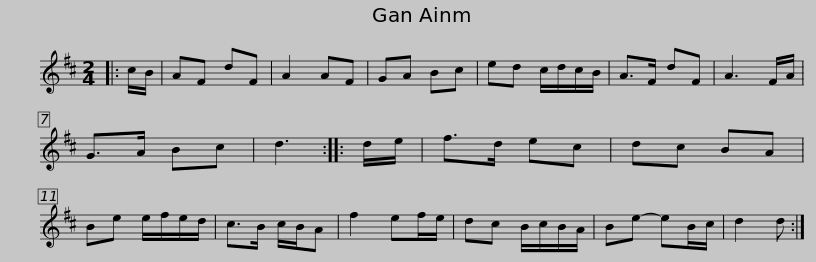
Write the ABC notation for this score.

X:1
L:1/8
M:2/4
I:linebreak $
K:D
V:1 treble
V:1
|: c/B/ | AF dF | A2 AF | GA Bc | ed c/d/c/B/ | %5
 A>F dF | A3 F/A/ | G>A Bc | d3 :: d/e/ | %10
 f>d ec |$ dc BA | Be e/f/e/d/ | c>B c/B/A | f2 ef/e/ | %15
 dc B/c/B/A/ | Be- eB/c/ | d2 d :| %18
